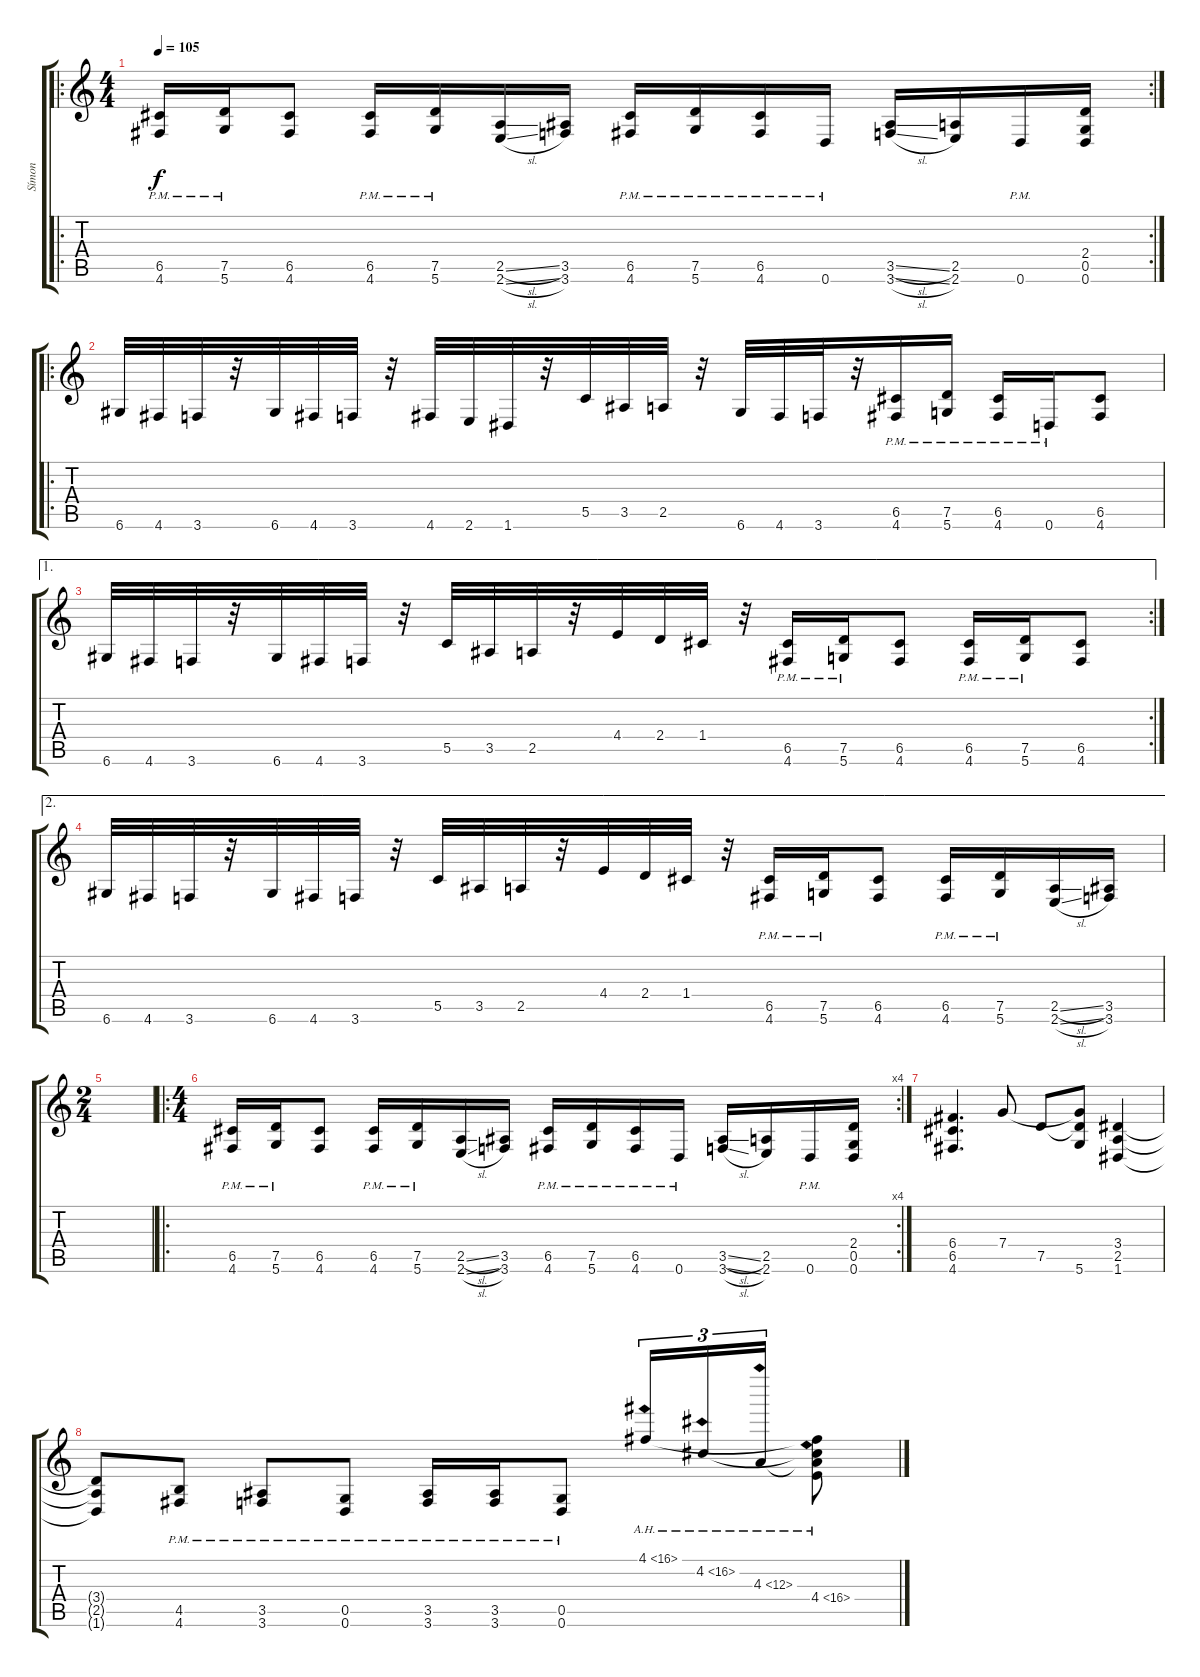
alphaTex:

\track ("Símon" "Símon") {instrument distortionguitar}
\staff {score tabs}
\tuning (D4 A3 F3 C3 G2 D2) {hide}
\ro
\rc 2
\ts (4 4)
\tempo 105
\clef g2
\ks c
(6.5{pm} 4.6{pm}).16{dy f} (7.5{pm} 5.6{pm}).16 (6.5 4.6).8 (6.5{pm} 4.6{pm}).16 (7.5{pm} 5.6{pm}).16 (2.5{sl} 2.6{sl}).16 (3.5 3.6).16 (6.5{pm} 4.6{pm}).16 (7.5{pm} 5.6{pm}).16 (6.5{pm} 4.6{pm}).16 0.6{pm}.16 (3.5{sl} 3.6{sl}).16 (2.5 2.6).16 0.6{pm}.16 (2.4 0.5 0.6).16 |
\ro
6.6.32 4.6.32 3.6.32 r.32 6.6.32 4.6.32 3.6.32 r.32 4.6.32 2.6.32 1.6.32 r.32 5.5.32 3.5.32 2.5.32 r.32 6.6.32 4.6.32 3.6.32 r.32 (6.5{pm} 4.6{pm}).16 (7.5{pm} 5.6{pm}).16 (6.5{pm} 4.6{pm}).16 0.6{pm}.16 (6.5 4.6).8 |
\ae 1
\rc 2
6.6.32 4.6.32 3.6.32 r.32 6.6.32 4.6.32 3.6.32 r.32 5.5.32 3.5.32 2.5.32 r.32 4.4.32 2.4.32 1.4.32 r.32 (6.5{pm} 4.6{pm}).16 (7.5{pm} 5.6{pm}).16 (6.5 4.6).8 (6.5{pm} 4.6{pm}).16 (7.5{pm} 5.6{pm}).16 (6.5 4.6).8 |
\ae 2
6.6.32 4.6.32 3.6.32 r.32 6.6.32 4.6.32 3.6.32 r.32 5.5.32 3.5.32 2.5.32 r.32 4.4.32 2.4.32 1.4.32 r.32 (6.5{pm} 4.6{pm}).16 (7.5{pm} 5.6{pm}).16 (6.5 4.6).8 (6.5{pm} 4.6{pm}).16 (7.5{pm} 5.6{pm}).16 (2.5{sl} 2.6{sl}).16 (3.5 3.6).16 |
\ts (2 4)
|
\ro
\rc 4
\ts (4 4)
(6.5{pm} 4.6{pm}).16 (7.5{pm} 5.6{pm}).16 (6.5 4.6).8 (6.5{pm} 4.6{pm}).16 (7.5{pm} 5.6{pm}).16 (2.5{sl} 2.6{sl}).16 (3.5 3.6).16 (6.5{pm} 4.6{pm}).16 (7.5{pm} 5.6{pm}).16 (6.5{pm} 4.6{pm}).16 0.6{pm}.16 (3.5{sl} 3.6{sl}).16 (2.5 2.6).16 0.6{pm}.16 (2.4 0.5 0.6).16 |
(6.4 6.5 4.6).4{d} 7.4.8 7.5.8 (7.4{t} 7.5{t} 5.6).8 (3.4 2.5 1.6).4 |
(3.4{t} 2.5{t} 1.6{t}).8 (4.5{pm} 4.6{pm}).8 (3.5{pm} 3.6{pm}).8 (0.5{pm} 0.6{pm}).8 (3.5{pm} 3.6{pm}).16 (3.5{pm} 3.6{pm}).16 (0.5{pm} 0.6{pm}).8 4.1{ah 12}.16{tu (3 2)} 4.2{ah 12}.16{tu (3 2)} 4.3{ah 8}.16{tu (3 2)} (4.1{t} 4.2{t} 4.3{t} 4.4{ah 12}).8
